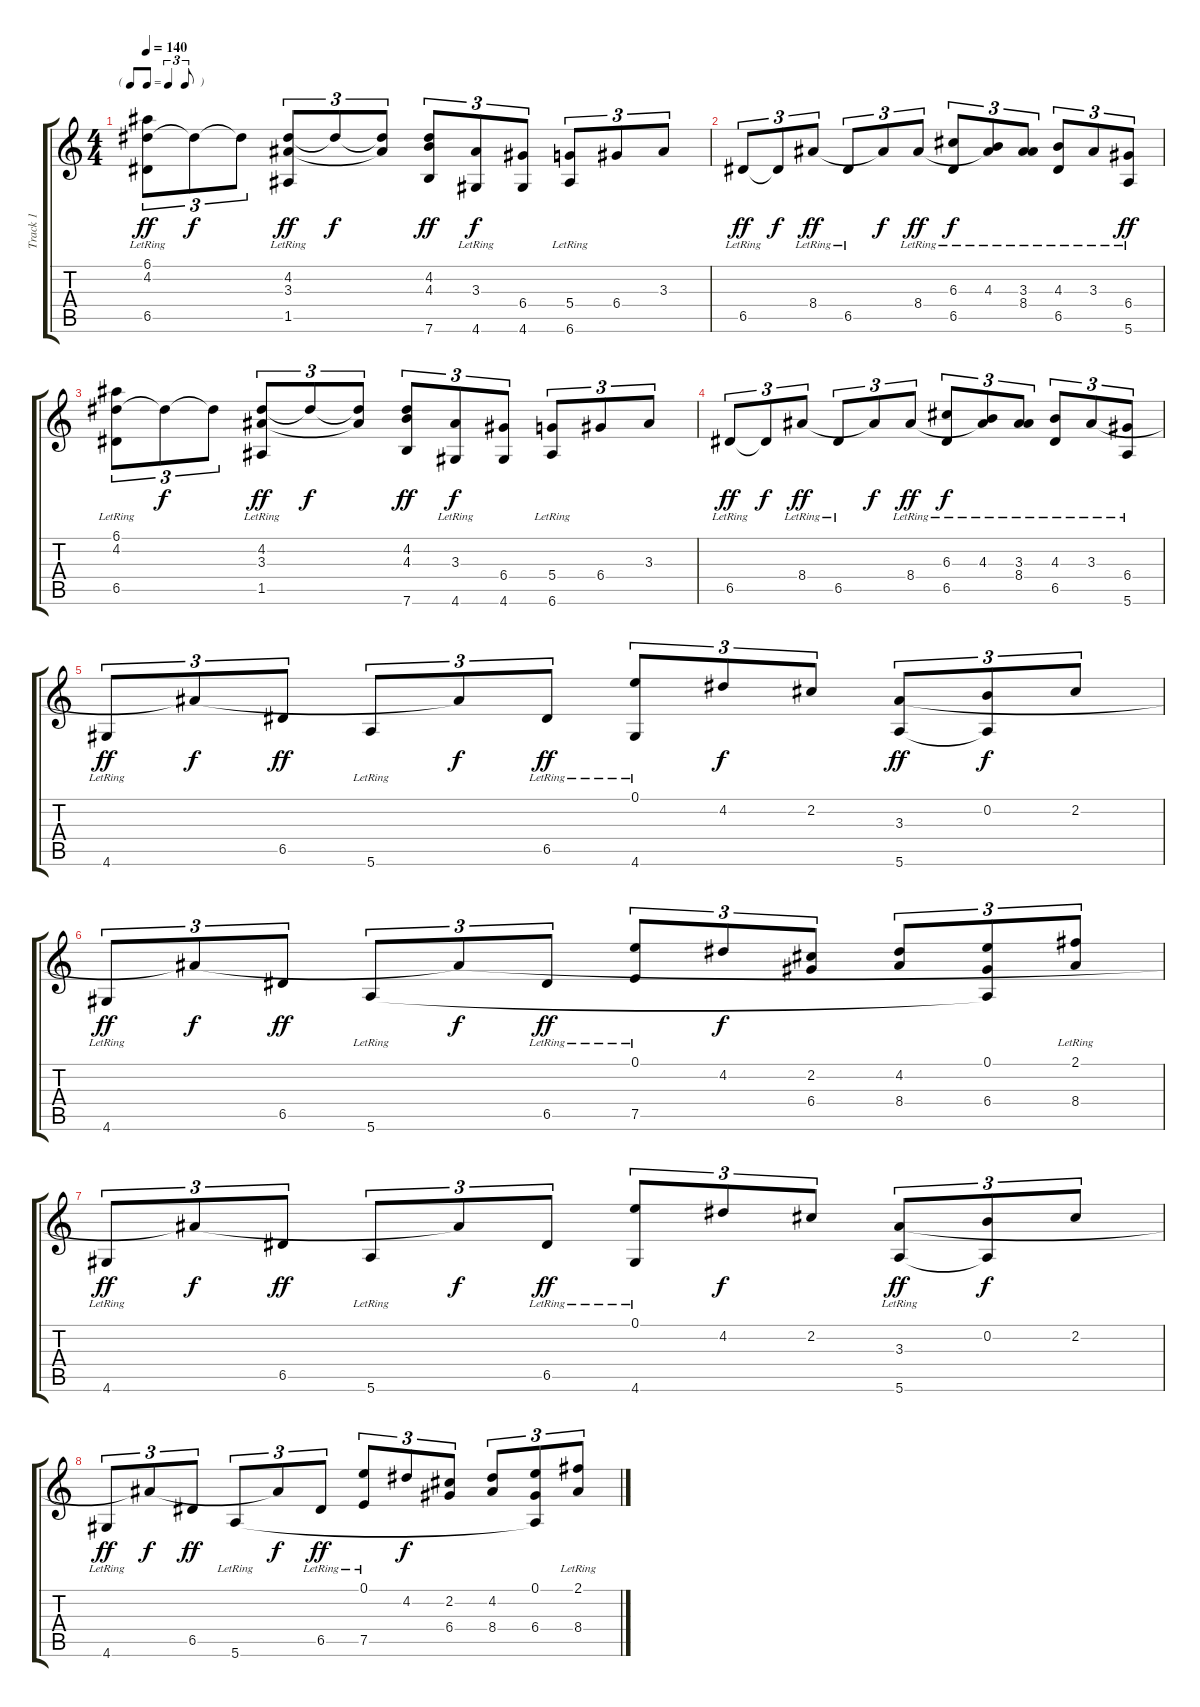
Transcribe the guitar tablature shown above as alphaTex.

\track ("Track 1" "Track 1") {instrument acousticguitarnylon}
\staff {score tabs}
\tuning (E4 B3 G3 D3 A2 E2) {hide}
\ts (4 4)
\tf triplet8th
\tempo 140
\clef g2
\ks c
(6.1{lr} 4.2{lr} 6.5{lr}).8{tu (3 2) dy ff} 4.2{t}.8{tu (3 2) dy f} 4.2{t}.8{tu (3 2)} (4.2{lr} 3.3{lr} 1.5{lr}).8{tu (3 2) dy ff} 4.2{t}.8{tu (3 2) dy f} (4.2{t} 3.3{t}).8{tu (3 2)} (4.2 4.3 7.6).8{tu (3 2) dy ff} (3.3 4.6{lr}).8{tu (3 2) dy f} (6.4 4.6).8{tu (3 2)} (5.4 6.6{lr}).8{tu (3 2)} 6.4.8{tu (3 2)} 3.3.8{tu (3 2)} |
6.5{lr}.8{tu (3 2) dy ff} 6.5{t}.8{tu (3 2) dy f} 8.4{lr}.8{tu (3 2) dy ff} 6.5{lr}.8{tu (3 2)} 8.4{t}.8{tu (3 2) dy f} 8.4{lr}.8{tu (3 2) dy ff} (6.3{lr} 6.5{lr}).8{tu (3 2) dy f} (4.3{lr} 8.4{t}).8{tu (3 2)} (3.3{lr} 8.4{lr}).8{tu (3 2)} (4.3{lr} 6.5{lr}).8{tu (3 2)} 3.3{lr}.8{tu (3 2)} (6.4{lr} 5.6).8{tu (3 2) dy ff} |
(6.1{lr} 4.2{lr} 6.5{lr}).8{tu (3 2)} 4.2{t}.8{tu (3 2) dy f} 4.2{t}.8{tu (3 2)} (4.2{lr} 3.3{lr} 1.5{lr}).8{tu (3 2) dy ff} 4.2{t}.8{tu (3 2) dy f} (4.2{t} 3.3{t}).8{tu (3 2)} (4.2 4.3 7.6).8{tu (3 2) dy ff} (3.3 4.6{lr}).8{tu (3 2) dy f} (6.4 4.6).8{tu (3 2)} (5.4 6.6{lr}).8{tu (3 2)} 6.4.8{tu (3 2)} 3.3.8{tu (3 2)} |
6.5{lr}.8{tu (3 2) dy ff} 6.5{t}.8{tu (3 2) dy f} 8.4{lr}.8{tu (3 2) dy ff} 6.5{lr}.8{tu (3 2)} 8.4{t}.8{tu (3 2) dy f} 8.4{lr}.8{tu (3 2) dy ff} (6.3{lr} 6.5{lr}).8{tu (3 2) dy f} (4.3{lr} 8.4{t}).8{tu (3 2)} (3.3 8.4{lr}).8{tu (3 2)} (4.3 6.5{lr}).8{tu (3 2)} 3.3{lr}.8{tu (3 2)} (6.4{lr} 5.6).8{tu (3 2)} |
4.6{lr}.8{tu (3 2) dy ff} 3.3{t}.8{tu (3 2) dy f} 6.5.8{tu (3 2) dy ff} 5.6{lr}.8{tu (3 2)} 3.3{t}.8{tu (3 2) dy f} 6.5{lr}.8{tu (3 2) dy ff} (0.1 4.6{lr}).8{tu (3 2)} 4.2.8{tu (3 2) dy f} 2.2.8{tu (3 2)} (3.3 5.6).8{tu (3 2) dy ff} (0.2 5.6{t}).8{tu (3 2) dy f} 2.2.8{tu (3 2)} |
4.6{lr}.8{tu (3 2) dy ff} 3.3{t}.8{tu (3 2) dy f} 6.5.8{tu (3 2) dy ff} 5.6{lr}.8{tu (3 2)} 3.3{t}.8{tu (3 2) dy f} 6.5{lr}.8{tu (3 2) dy ff} (0.1{lr} 7.5{lr}).8{tu (3 2)} 4.2.8{tu (3 2) dy f} (2.2 6.4).8{tu (3 2)} (4.2 8.4).8{tu (3 2)} (0.1 6.4 5.6{t}).8{tu (3 2)} (2.1{lr} 8.4).8{tu (3 2)} |
4.6{lr}.8{tu (3 2) dy ff} 3.3{t}.8{tu (3 2) dy f} 6.5.8{tu (3 2) dy ff} 5.6{lr}.8{tu (3 2)} 3.3{t}.8{tu (3 2) dy f} 6.5{lr}.8{tu (3 2) dy ff} (0.1 4.6{lr}).8{tu (3 2)} 4.2.8{tu (3 2) dy f} 2.2.8{tu (3 2)} (3.3 5.6{lr}).8{tu (3 2) dy ff} (0.2 5.6{t}).8{tu (3 2) dy f} 2.2.8{tu (3 2)} |
4.6{lr}.8{tu (3 2) dy ff} 3.3{t}.8{tu (3 2) dy f} 6.5.8{tu (3 2) dy ff} 5.6{lr}.8{tu (3 2)} 3.3{t}.8{tu (3 2) dy f} 6.5{lr}.8{tu (3 2) dy ff} (0.1{lr} 7.5).8{tu (3 2)} 4.2.8{tu (3 2) dy f} (2.2 6.4).8{tu (3 2)} (4.2 8.4).8{tu (3 2)} (0.1 6.4 5.6{t}).8{tu (3 2)} (2.1{lr} 8.4).8{tu (3 2)}
